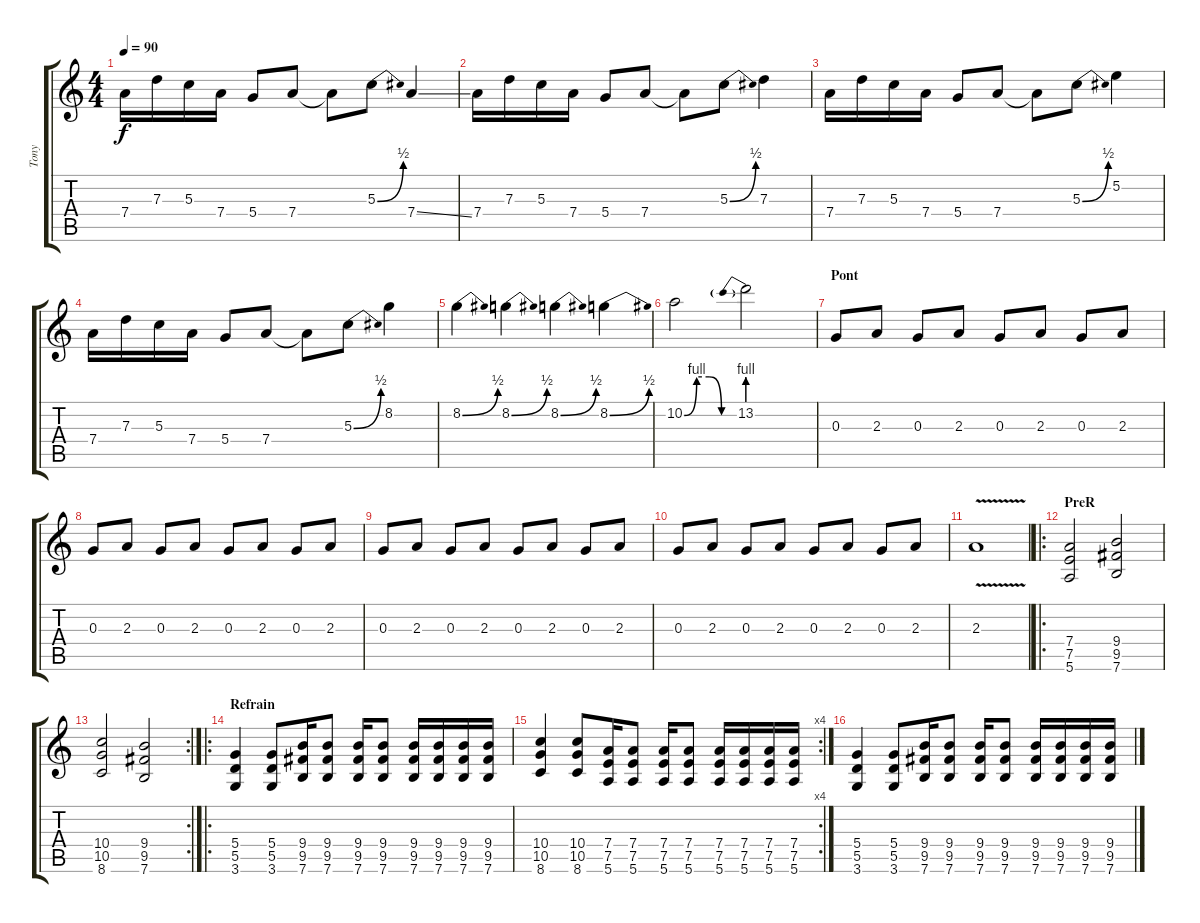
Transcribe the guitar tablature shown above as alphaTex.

\track ("Tony" "Tony") {instrument distortionguitar}
\staff {score tabs}
\tuning (E4 B3 G3 D3 A2 E2) {hide}
\ts (4 4)
\tempo 90
\clef g2
\ks c
7.4.16{dy f} 7.3.16 5.3.16 7.4.16 5.4.8 7.4.8 7.4{t}.8 5.3{be (bend 0 0 60 2)}.8 7.4{ss}.4 |
7.4.16 7.3.16 5.3.16 7.4.16 5.4.8 7.4.8 7.4{t}.8 5.3{be (bend 0 0 60 2)}.8 7.3.4 |
7.4.16 7.3.16 5.3.16 7.4.16 5.4.8 7.4.8 7.4{t}.8 5.3{be (bend 0 0 60 2)}.8 5.2.4 |
7.4.16 7.3.16 5.3.16 7.4.16 5.4.8 7.4.8 7.4{t}.8 5.3{be (bend 0 0 60 2)}.8 8.2.4 |
8.2{be (bend 0 0 60 2)}.4 8.2{be (bend 0 0 60 2)}.4 8.2{be (bend 0 0 60 2)}.4 8.2{be (bend 0 0 60 2)}.4 |
10.2{be (custom 0 0 15 4 30 4 45 0 60 0)}.2 13.2{be (prebend 0 4 60 4)}.2 |
\section ("" "Pont")
0.3.8 2.3.8 0.3.8 2.3.8 0.3.8 2.3.8 0.3.8 2.3.8 |
0.3.8 2.3.8 0.3.8 2.3.8 0.3.8 2.3.8 0.3.8 2.3.8 |
0.3.8 2.3.8 0.3.8 2.3.8 0.3.8 2.3.8 0.3.8 2.3.8 |
0.3.8 2.3.8 0.3.8 2.3.8 0.3.8 2.3.8 0.3.8 2.3.8 |
2.3{v}.1 |
\ro
\section ("" "PreR")
(7.4 7.5 5.6).2 (9.4 9.5 7.6).2 |
\rc 2
(10.4 10.5 8.6).2 (9.4 9.5 7.6).2 |
\ro
\section ("" "Refrain")
(5.4 5.5 3.6).4 (5.4 5.5 3.6).8 (9.4 9.5 7.6).16 (9.4 9.5 7.6).8 (9.4 9.5 7.6).16 (9.4 9.5 7.6).8 (9.4 9.5 7.6).16 (9.4 9.5 7.6).16 (9.4 9.5 7.6).16 (9.4 9.5 7.6).16 |
\rc 4
(10.4 10.5 8.6).4 (10.4 10.5 8.6).8 (7.4 7.5 5.6).16 (7.4 7.5 5.6).8 (7.4 7.5 5.6).16 (7.4 7.5 5.6).8 (7.4 7.5 5.6).16 (7.4 7.5 5.6).16 (7.4 7.5 5.6).16 (7.4 7.5 5.6).16 |
(5.4 5.5 3.6).4 (5.4 5.5 3.6).8 (9.4 9.5 7.6).16 (9.4 9.5 7.6).8 (9.4 9.5 7.6).16 (9.4 9.5 7.6).8 (9.4 9.5 7.6).16 (9.4 9.5 7.6).16 (9.4 9.5 7.6).16 (9.4 9.5 7.6).16
